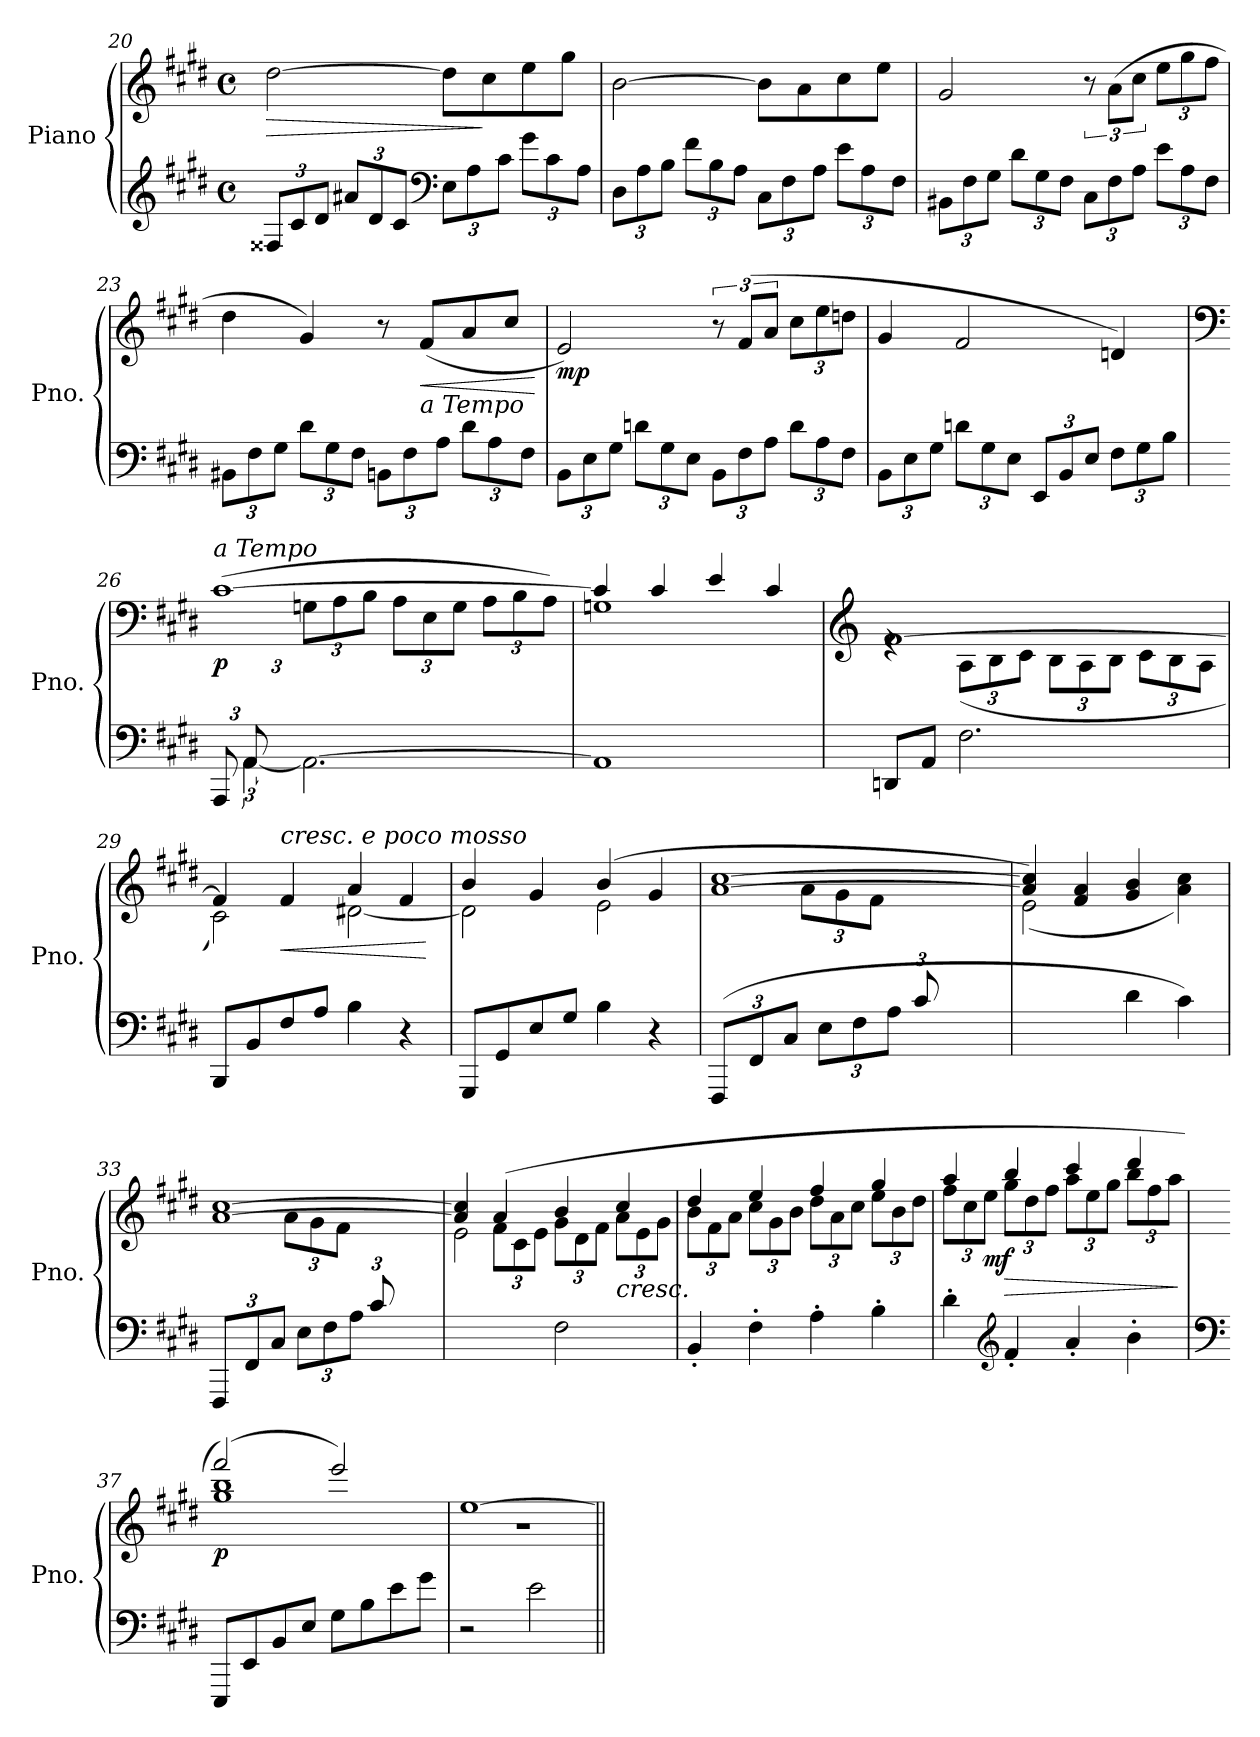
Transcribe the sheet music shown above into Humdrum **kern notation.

**kern	**kern	**dynam
*part1	*part1	*part1
*staff2	*staff1	*staff1/2
*I"Piano	*	*
*I'Pno.	*	*
*clefG2	*clefG2	*
*k[f#c#g#d#]	*k[f#c#g#d#]	*
*M4/4	*M4/4	*
*met(c)	*met(c)	*
*Xbrackettup	*	*
=20	=20	=20
!	!	!LO:HP:b
12F##X/L	[2dd#\	>
12c#/	.	.
12d#/J	.	.
12a#X/L	.	.
12d#/	.	.
12c#/J	.	.
*clefF4	*	*
12E\L	8dd#\L]	.
12A\	.	.
.	8cc#\	]
12c#\J	.	.
12g#\L	8ee\	.
12c#\	.	.
.	8gg#\J	.
12A\J	.	.
!!LO:LB:g=z
=21	=21	=21
12D#\L	[2b\	.
12A\	.	.
12B\J	.	.
12f#\L	.	.
12B\	.	.
12A\J	.	.
12C#\L	8b\L]	.
12F#\	.	.
.	8a\	.
12A\J	.	.
12e\L	8cc#\	.
12A\	.	.
.	8ee\J	.
12F#\J	.	.
=22	=22	=22
12BB#X\L	2g#/	.
12F#\	.	.
12G#\J	.	.
12d#\L	.	.
12G#\	.	.
12F#\J	.	.
*	*MM100	*
!	!	!LO:DY:a=2
!	!	!LO:DY:n=1:a=2
12C#\L	12r	p other-dynamics
12F#\	(>12a\L	.
12A\J	12cc#\J	.
*	*Xbrackettup	*
12e\L	12ee\L	.
12A\	12gg#\	.
12F#\J	12ff#\J	.
=23	=23	=23
12BB#X\L	4dd#\	.
12F#\	.	.
12G#\J	.	.
12d#\L	4g#/)	.
12G#\	.	.
12F#\J	.	.
12BBn\L	8r	.
12F#\	.	.
!	!LO:TX:b:i:t=a Tempo	!
!	!	!LO:HP:b
.	(<8f#/L	<
12A\J	.	.
12d#\L	8a/	.
12A\	.	.
.	8cc#/J	.
12F#\J	.	.
.	.	[
!!LO:LB:g=z
=24	=24	=24
!	!	!LO:DY:b
12BB\L	2e/)	mp
12E\	.	.
12G#\J	.	.
12dn\L	.	.
12G#\	.	.
12E\J	.	.
*	*brackettup	*
*	*MM100	*
!	!	!LO:DY:b
!	!	!LO:DY:n=1:b
12BB\L	12r	p other-dynamics
12F#\	(>12f#/L	.
12A\J	12a/J	.
*	*Xbrackettup	*
12d\L	12cc#\L	.
12A\	12ee\	.
12F#\J	12ddn\J	.
=25	=25	=25
12BB\L	4g#/	.
12E\	.	.
12G#\J	.	.
12dn\L	2f#/	.
12G#\	.	.
12E\J	.	.
12EE/L	.	.
12BB/	.	.
12E/J	.	.
12F#\L	4dn/)	.
12G#\	.	.
12B\J	.	.
=26	=26	=26
*	*clefF4	*
*^	*	*
*	*brackettup	*	*
*	*	*^	*
!	!	!LO:TX:a:i:t=a Tempo	!	!
!	!	!	!	!LO:DY:b
(>12AAA/L	12ryy	(>[1c#	6ryy	p
12AA/	[6AA\	.	.	.
6%5ryy	.	.	12E\J	.
.	2.AA\_	.	12Gn\L	.
.	.	.	12A\	.
.	.	.	12B\J	.
.	.	.	12A\L	.
.	.	.	12E\	.
.	.	.	12G\J	.
.	.	.	12A\L	.
.	.	.	12B\	.
.	.	.	12A\J)	.
=27	=27	=27	=27	=27
1ryy	1AA]	4c#/]	1Gn	.
.	.	4c#/	.	.
.	.	4e/	.	.
.	.	4c#/)	.	.
*v	*v	*	*	*
!!LO:PB:g=z	!!
=28	=28	=28	=28
*	*clefG2	*	*
8DDn/L	[1f#	4re	.
8AA/J	.	.	.
2.F#\	.	(>12A\L	.
.	.	12B\	.
.	.	12c#\J	.
.	.	12B\L	.
.	.	12A\	.
.	.	12B\J	.
.	.	12c#\L	.
.	.	12B\	.
.	.	12A\J	.
=29	=29	=29	=29
8BBB/L	4f#/]	2c#\)	.
8BB/	.	.	.
!	!LO:TX:a:i:t=cresc. e poco mosso	!	!
!	!	!	!LO:HP:b
8F#/	4f#/	.	<
8A/J	.	.	.
4B\	4a/	[2d#X\	.
4r	4f#/	.	.
*	*v	*v	*
.	.	[
=30	=30	=30
*	*^	*
8GGG#/L	4b/	2d#\]	.
8GG#/	.	.	.
8E/	4g#/	.	.
8G#/J	.	.	.
4B\	(>4b/	2e\	.
4r	4g#/	.	.
=31	=31	=31	=31
*Xbrackettup	*	*	*
(<12FFF#/L	[1a [1cc#	12%7ryy	.
12FF#/	.	.	.
12C#/J	.	.	.
12E\L	.	.	.
12F#\	.	.	.
12A\J	.	.	.
12c#/L	.	.	.
12%5ryy	.	12e\	.
.	.	12f#\J	.
.	.	12a\L	.
.	.	12g#\	.
.	.	12f#\J	.
=32	=32	=32	=32
2ryy	4a/] 4cc#/]	(<2e\)	.
.	4f#/ 4a/	.	.
4d#\	4g#/ 4b/	2ryy	.
4c#\)	4a\ 4cc#\)	.	.
!!LO:LB:g=z	!!
=33	=33	=33	=33
(<12FFF#/L	[1a [1cc#	12%7ryy	.
12FF#/	.	.	.
12C#/J	.	.	.
12E\L	.	.	.
12F#\	.	.	.
12A\J	.	.	.
12c#/L	.	.	.
12%5ryy	.	12e\	.
.	.	12f#\J	.
.	.	12a\L	.
.	.	12g#\	.
.	.	12f#\J	.
=34	=34	=34	=34
*	*	*^	*
2ryy	4a/] 4cc#/]	4ryy	2e\)	.
.	(>4a/	12f#\L	.	.
.	.	12c#\	.	.
.	.	12e\J	.	.
2F#\	4b/	12g#\L	2ryy	.
.	.	12d#\	.	.
.	.	12f#\J	.	.
!	!	!	!	!LO:HP:b
.	4cc#/	12a\L	.	<
.	.	12e\	.	.
.	.	12g#\J	.	.
*	*	*v	*v	*
=35	=35	=35	=35
4BB'/	4dd#/	12b\L	.
.	.	12f#\	.
.	.	12a\J	.
4F#'\	4ee/	12cc#\L	.
.	.	12g#\	.
.	.	12b\J	.
4A'\	4ff#/	12dd#\L	.
.	.	12a\	.
.	.	12cc#\J	.
4B'\	4gg#/	12ee\L	.
.	.	12b\	.
.	.	12dd#\J	.
=36	=36	=36	=36
4d#'\	4aa/	12ff#\L	.
.	.	12cc#\	.
!	!	!	!LO:DY:b
.	.	12ee\J	mf
*clefG2	*	*	*
!	!	!	!LO:HP:n=1:b
4f#'/	4bb/	12gg#\L	[ >
.	.	12dd#\	.
.	.	12ff#\J	.
4a'/	4ccc#/	12aa\L	.
.	.	12ee\	.
.	.	12gg#\J	.
4b'\	4ddd#/	12bb\L	.
.	.	12ff#\	.
.	.	12aa\J	.
*	*v	*v	*
.	.	]
!!LO:LB:g=z
=37	=37	=37
*clefF4	*	*
*	*^	*
!	!	!	!LO:DY:b
8EEE/L	(>2fff#/)	1gg# 1bb	p
8EE/	.	.	.
8BB/	.	.	.
8E/J	.	.	.
8G#\L	2eee/)	.	.
8B\	.	.	.
8e\	.	.	.
8g#\J	.	.	.
=38	=38	=38	=38
2r	[1ee	1r	.
2e\	.	.	.
*	*v	*v	*
=||	=||	=||
*-	*-	*-
